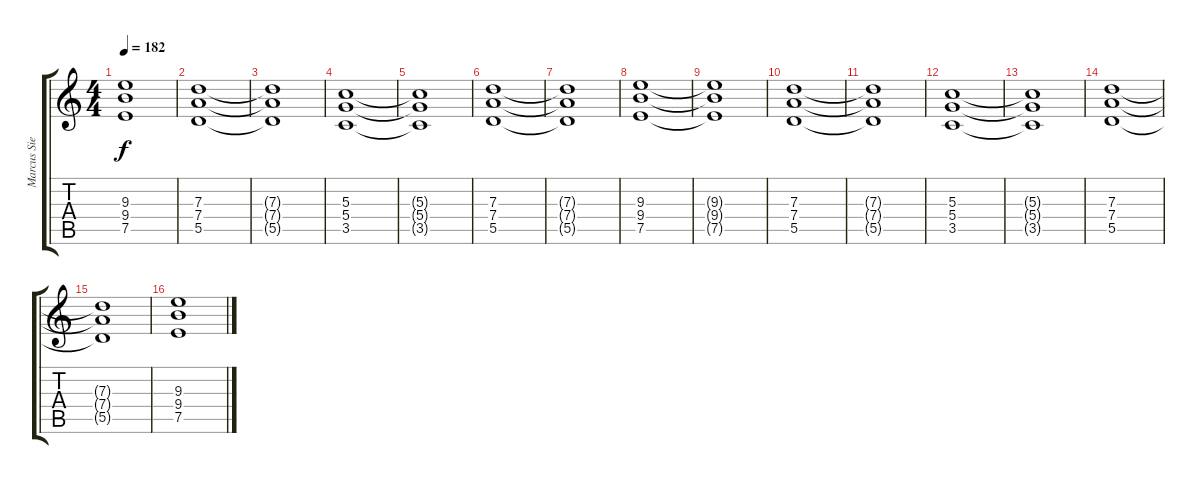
\track ("Marcus Siepen" "Marcus Sie") {instrument overdrivenguitar}
\staff {score tabs}
\tuning (E4 B3 G3 D3 A2 E2) {hide}
\ts (4 4)
\tempo 182
\clef g2
\ks c
(9.3{t} 9.4{t} 7.5{t}).1{dy f} |
(7.3 7.4 5.5).1 |
(7.3{t} 7.4{t} 5.5{t}).1 |
(5.3 5.4 3.5).1 |
(5.3{t} 5.4{t} 3.5{t}).1 |
(7.3 7.4 5.5).1 |
(7.3{t} 7.4{t} 5.5{t}).1 |
(9.3 9.4 7.5).1 |
(9.3{t} 9.4{t} 7.5{t}).1 |
(7.3 7.4 5.5).1 |
(7.3{t} 7.4{t} 5.5{t}).1 |
(5.3 5.4 3.5).1 |
(5.3{t} 5.4{t} 3.5{t}).1 |
(7.3 7.4 5.5).1 |
(7.3{t} 7.4{t} 5.5{t}).1 |
(9.3 9.4 7.5).1
